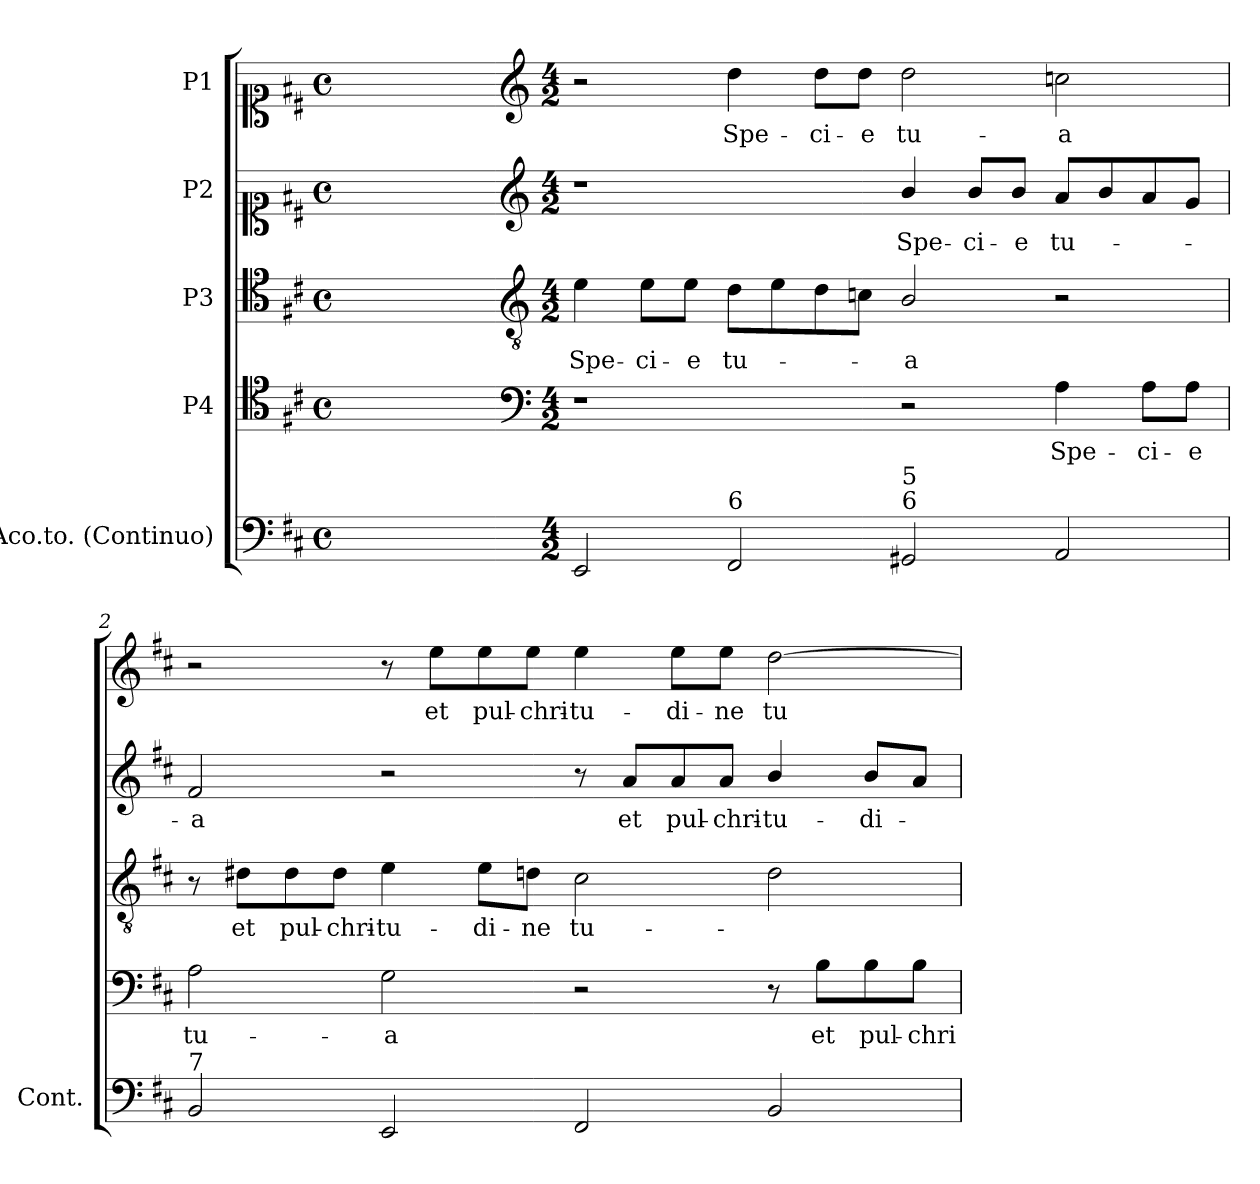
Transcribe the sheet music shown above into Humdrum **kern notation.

**kern	**kern	**text	**kern	**text	**kern	**text	**kern	**text
*part5	*part4	*part4	*part3	*part3	*part2	*part2	*part1	*part1
*staff5	*staff4	*staff4	*staff3	*staff3	*staff2	*staff2	*staff1	*staff1
*I"Aco.to. (Continuo)	*I"P4	*	*I"P3	*	*I"P2	*	*I"P1	*
*I'Cont.	*	*	*	*	*	*	*	*
!!LO:PB:g=z
*clefF4	*clefC4	*	*clefC4	*	*clefC1	*	*clefC1	*
*	*	*	*ITrd7c12	*	*	*	*	*
*k[f#c#]	*k[f#c#]	*	*k[f#c#]	*	*k[f#c#]	*	*k[f#c#]	*
*D:	*D:	*	*D:	*	*D:	*	*D:	*
*M4/4	*M4/4	*	*M4/4	*	*M4/4	*	*M4/4	*
*met(c)	*met(c)	*	*met(c)	*	*met(c)	*	*met(c)	*
=1	=1	=1	=1	=1	=1	=1	=1	=1
1ryy	1ryy	.	1ryy	.	1ryy	.	1ryy	.
=1-	=1-	=1-	=1-	=1-	=1-	=1-	=1-	=1-
*	*clefF4	*	*clefGv2	*	*clefG2	*	*clefG2	*
*M4/2	*M4/2	*	*M4/2	*	*M4/2	*	*M4/2	*
!	!	!	!	!LO:LY:b:color=#000000	!	!	!	!
2EEi/	1r	.	4Ei\	Spe-	1r	.	2r	.
!	!	!	!	!LO:LY:b:color=#000000	!	!	!	!
.	.	.	8Ei\L	-ci-	.	.	.	.
!	!	!	!	!LO:LY:b:color=#000000	!	!	!	!
.	.	.	8Ei\J	-e	.	.	.	.
!	!	!	!	!LO:LY:b:color=#000000	!	!	!	!
!LO:TX:a:t=6	!	!	!	!	!	!	!	!
!	!	!	!	!	!	!	!	!LO:LY:b:color=#000000
2FF#i/	.	.	8Di\L	tu-	.	.	4ddi\	Spe-
.	.	.	8Ei\	.	.	.	.	.
!	!	!	!	!	!	!	!	!LO:LY:b:color=#000000
.	.	.	8Di\	.	.	.	8ddi\L	-ci-
!	!	!	!	!	!	!	!	!LO:LY:b:color=#000000
.	.	.	8Cni\J	.	.	.	8ddi\J	-e
!	!	!	!	!LO:LY:b:color=#000000	!	!	!	!
!	!	!	!	!	!	!LO:LY:b:color=#000000	!	!
!LO:TX:a:t=6	!	!	!	!	!	!	!	!
!LO:TX:t=5	!	!	!	!	!	!	!	!
!	!	!	!	!	!	!	!	!LO:LY:b:color=#000000
2GG#Xi/	2r	.	2BBi/	-a	4bi/	Spe-	2ddi\	tu-
!	!	!	!	!	!	!LO:LY:b:color=#000000	!	!
.	.	.	.	.	8bi/L	-ci-	.	.
!	!	!	!	!	!	!LO:LY:b:color=#000000	!	!
.	.	.	.	.	8bi/J	-e	.	.
!	!	!LO:LY:b:color=#000000	!	!	!	!	!	!
!	!	!	!	!	!	!LO:LY:b:color=#000000	!	!
!	!	!	!	!	!	!	!	!LO:LY:b:color=#000000
2AAi/	4Ai\	Spe-	2r	.	8ai/L	tu-	2ccni\	-a
.	.	.	.	.	8bi/	.	.	.
!	!	!LO:LY:b:color=#000000	!	!	!	!	!	!
.	8Ai\L	-ci-	.	.	8ai/	.	.	.
!	!	!LO:LY:b:color=#000000	!	!	!	!	!	!
.	8Ai\J	-e	.	.	8gi/J	.	.	.
!!LO:LB:g=z
=2	=2	=2	=2	=2	=2	=2	=2	=2
!	!	!LO:LY:b:color=#000000	!	!	!	!	!	!
!LO:TX:a:t=7	!	!	!	!	!	!	!	!
!	!	!	!	!	!	!LO:LY:b:color=#000000	!	!
2BBi/	2Ai\	tu-	8r	.	2f#i/	-a	2r	.
!	!	!	!	!LO:LY:b:color=#000000	!	!	!	!
.	.	.	8D#Xi\L	et	.	.	.	.
!	!	!	!	!LO:LY:b:color=#000000	!	!	!	!
.	.	.	8D#i\	pul-	.	.	.	.
!	!	!	!	!LO:LY:b:color=#000000	!	!	!	!
.	.	.	8D#i\J	-chri-	.	.	.	.
!	!	!LO:LY:b:color=#000000	!	!	!	!	!	!
!	!	!	!	!LO:LY:b:color=#000000	!	!	!	!
2EEi/	2Gi\	-a	4Ei\	-tu-	2r	.	8r	.
!	!	!	!	!	!	!	!	!LO:LY:b:color=#000000
.	.	.	.	.	.	.	8eei\L	et
!	!	!	!	!LO:LY:b:color=#000000	!	!	!	!
!	!	!	!	!	!	!	!	!LO:LY:b:color=#000000
.	.	.	8Ei\L	-di-	.	.	8eei\	pul-
!	!	!	!	!LO:LY:b:color=#000000	!	!	!	!
!	!	!	!	!	!	!	!	!LO:LY:b:color=#000000
.	.	.	8Dni\J	-ne	.	.	8eei\J	-chri-
!	!	!	!	!LO:LY:b:color=#000000	!	!	!	!
!	!	!	!	!	!	!	!	!LO:LY:b:color=#000000
2FF#i/	2r	.	2C#i\	tu-	8r	.	4eei\	-tu-
!	!	!	!	!	!	!LO:LY:b:color=#000000	!	!
.	.	.	.	.	8ai/L	et	.	.
!	!	!	!	!	!	!LO:LY:b:color=#000000	!	!
!	!	!	!	!	!	!	!	!LO:LY:b:color=#000000
.	.	.	.	.	8ai/	pul-	8eei\L	-di-
!	!	!	!	!	!	!LO:LY:b:color=#000000	!	!
!	!	!	!	!	!	!	!	!LO:LY:b:color=#000000
.	.	.	.	.	8ai/J	-chri-	8eei\J	-ne
!	!	!	!	!	!	!LO:LY:b:color=#000000	!	!
!	!	!	!	!	!	!	!	!LO:LY:b:color=#000000
2BBi/	8r	.	2Di\	.	4bi/	-tu-	[2ddi\	tu-
!	!	!LO:LY:b:color=#000000	!	!	!	!	!	!
.	8Bi\L	et	.	.	.	.	.	.
!	!	!LO:LY:b:color=#000000	!	!	!	!	!	!
!	!	!	!	!	!	!LO:LY:b:color=#000000	!	!
.	8Bi\	pul-	.	.	8bi/L	-di-	.	.
!	!	!LO:LY:b:color=#000000	!	!	!	!	!	!
.	8Bi\J	-chri-	.	.	8ai/J	.	.	.
=	=	=	=	=	=	=	=	=
*-	*-	*-	*-	*-	*-	*-	*-	*-
